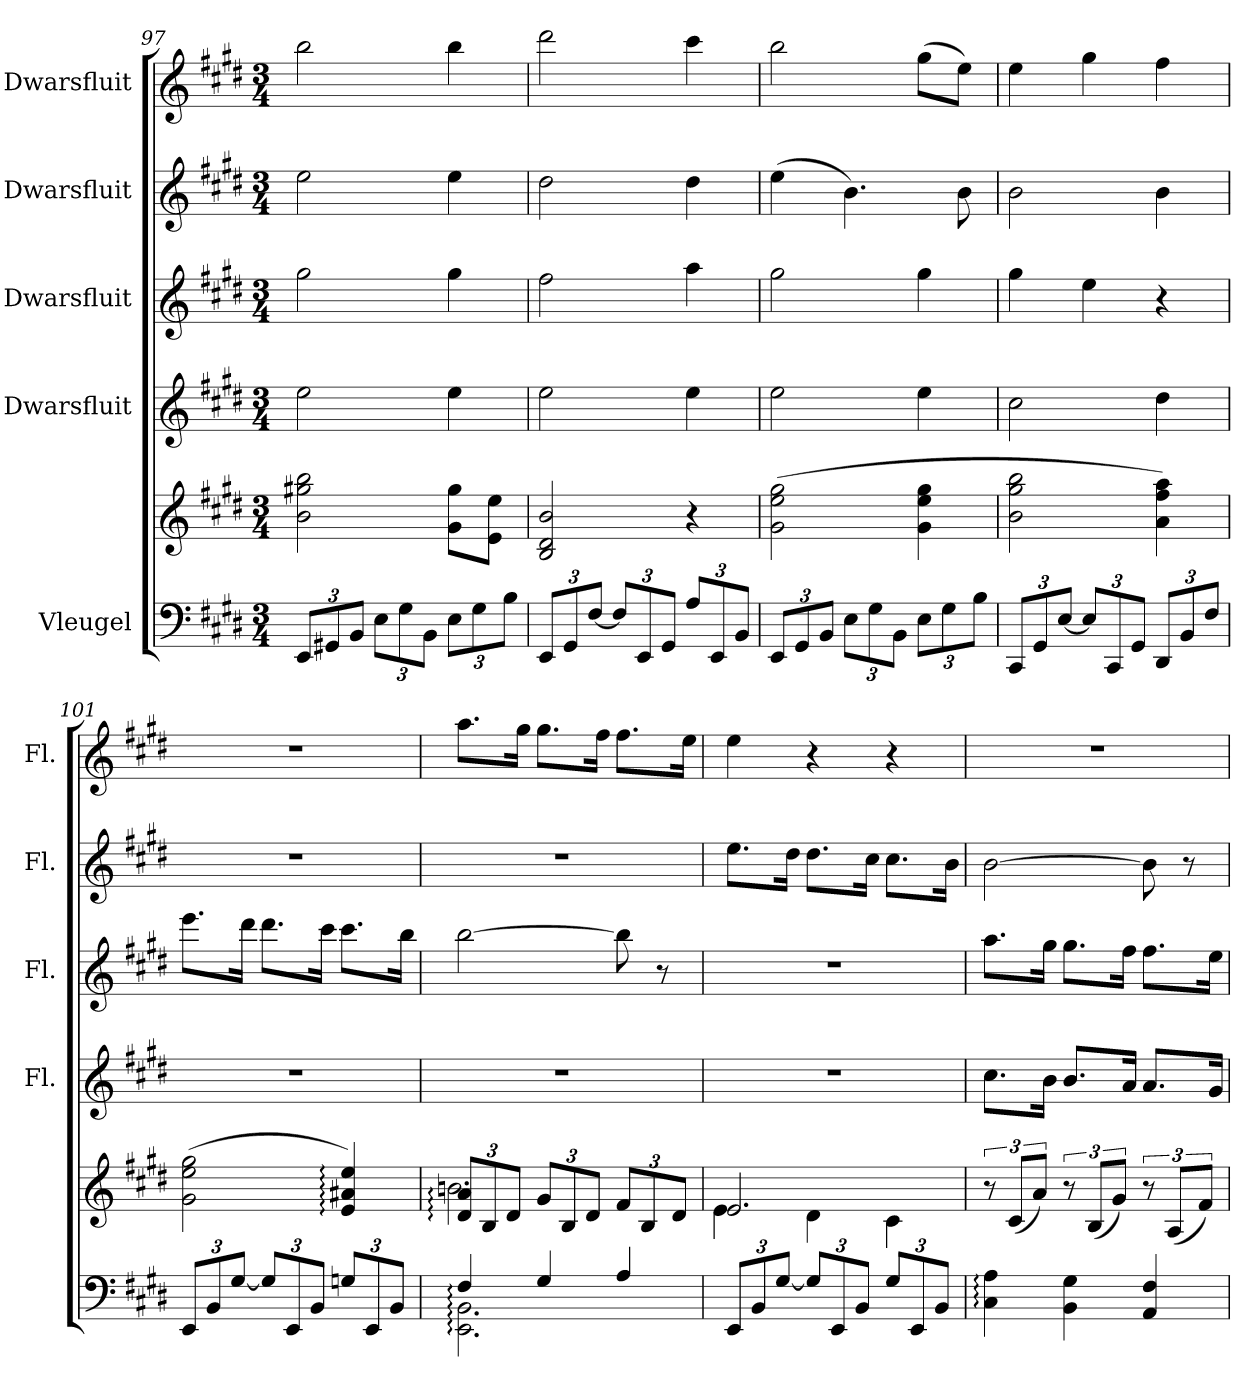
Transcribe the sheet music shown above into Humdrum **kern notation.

**kern	**kern	**kern	**kern	**kern	**kern
*part5	*part5	*part4	*part3	*part2	*part1
*staff6	*staff5	*staff4	*staff3	*staff2	*staff1
*I"Vleugel	*	*I"Dwarsfluit	*I"Dwarsfluit	*I"Dwarsfluit	*I"Dwarsfluit
*	*	*I'Fl.	*I'Fl.	*I'Fl.	*I'Fl.
*clefF4	*clefG2	*clefG2	*clefG2	*clefG2	*clefG2
*k[f#c#g#d#]	*k[f#c#g#d#]	*k[f#c#g#d#]	*k[f#c#g#d#]	*k[f#c#g#d#]	*k[f#c#g#d#]
*M3/4	*M3/4	*M3/4	*M3/4	*M3/4	*M3/4
*Xbrackettup	*	*	*	*	*
=97	=97	=97	=97	=97	=97
12EE/L	2b\ 2gg#X\ 2bb\	2ee\	2gg#\	2ee\	2bb\
12GG#X/	.	.	.	.	.
12BB/J	.	.	.	.	.
12E\L	.	.	.	.	.
12G#\	.	.	.	.	.
12BB\J	.	.	.	.	.
12E\L	8g#\ 8gg#\L	4ee\	4gg#\	4ee\	4bb\
12G#\	.	.	.	.	.
.	8e\ 8ee\J	.	.	.	.
12B\J	.	.	.	.	.
!!LO:PB:g=z
=98	=98	=98	=98	=98	=98
12EE/L	2B/ 2d#/ 2b/	2ee\	2ff#\	2dd#\	2ddd#\
12GG#/	.	.	.	.	.
[12F#/J	.	.	.	.	.
12F#/L]	.	.	.	.	.
12EE/	.	.	.	.	.
12GG#/J	.	.	.	.	.
12A/L	4r	4ee\	4aa\	4dd#\	4ccc#\
12EE/	.	.	.	.	.
12BB/J	.	.	.	.	.
=99	=99	=99	=99	=99	=99
12EE/L	(2g#\ 2ee\ 2gg#\	2ee\	2gg#\	(4ee\	2bb\
12GG#/	.	.	.	.	.
12BB/J	.	.	.	.	.
12E\L	.	.	.	4.b\)	.
12G#\	.	.	.	.	.
12BB\J	.	.	.	.	.
12E\L	4g#\ 4ee\ 4gg#\	4ee\	4gg#\	.	(8gg#\L
12G#\	.	.	.	.	.
.	.	.	.	8b\	8ee\J)
12B\J	.	.	.	.	.
=100	=100	=100	=100	=100	=100
12CC#/L	2b\ 2gg#\ 2bb\	2cc#\	4gg#\	2b\	4ee\
12GG#/	.	.	.	.	.
[12E/J	.	.	.	.	.
12E/L]	.	.	4ee\	.	4gg#\
12CC#/	.	.	.	.	.
12GG#/J	.	.	.	.	.
12DD#/L	4a\ 4ff#\ 4aa\)	4dd#\	4r	4b\	4ff#\
12BB/	.	.	.	.	.
12F#/J	.	.	.	.	.
=101	=101	=101	=101	=101	=101
12EE/L	(2g#\ 2ee\ 2gg#\	2.r	8.eee\L	2.r	2.r
12BB/	.	.	.	.	.
[12G#/J	.	.	.	.	.
.	.	.	16ddd#\Jk	.	.
12G#/L]	.	.	8.ddd#\L	.	.
12EE/	.	.	.	.	.
12BB/J	.	.	.	.	.
.	.	.	16ccc#\Jk	.	.
12Gn/L	4e/: 4a#X/: 4ee/:)	.	8.ccc#\L	.	.
12EE/	.	.	.	.	.
12BB/J	.	.	.	.	.
.	.	.	16bb\Jk	.	.
!!LO:LB:g=z
=102	=102	=102	=102	=102	=102
*^	*	*	*	*	*
*	*	*Xbrackettup	*	*	*	*
*	*	*^	*	*	*	*
4F#:/	2.EE\: 2.BB\:	12d#/: 12a/:L	2.bn:\	2.r	[2bb\	2.r	8.aa\L
.	.	12B/	.	.	.	.	.
.	.	12d#/J	.	.	.	.	.
.	.	.	.	.	.	.	16gg#\Jk
4G#/	.	12g#/L	.	.	.	.	8.gg#\L
.	.	12B/	.	.	.	.	.
.	.	12d#/J	.	.	.	.	.
.	.	.	.	.	.	.	16ff#\Jk
4A/	.	12f#/L	.	.	8bb\]	.	8.ff#\L
.	.	12B/	.	.	.	.	.
.	.	.	.	.	8r	.	.
.	.	12d#/J	.	.	.	.	.
.	.	.	.	.	.	.	16ee\Jk
*v	*v	*	*	*	*	*	*
=103	=103	=103	=103	=103	=103	=103
12EE/L	2.e/	4e\	2.r	2.r	8.ee\L	4ee\
12BB/	.	.	.	.	.	.
[12G#/J	.	.	.	.	.	.
.	.	.	.	.	16dd#\Jk	.
12G#/L]	.	4d#\	.	.	8.dd#\L	4r
12EE/	.	.	.	.	.	.
12BB/J	.	.	.	.	.	.
.	.	.	.	.	16cc#\Jk	.
12G#/L	.	4c#\	.	.	8.cc#\L	4r
12EE/	.	.	.	.	.	.
12BB/J	.	.	.	.	.	.
.	.	.	.	.	16b\Jk	.
*	*v	*v	*	*	*	*
=104	=104	=104	=104	=104	=104
*	*brackettup	*	*	*	*
4C#\: 4A\:	12r	8.cc#\L	8.aa\L	[2b\	2.r
.	(12c#/L	.	.	.	.
.	12a/J)	.	.	.	.
.	.	16b\Jk	16gg#\Jk	.	.
4BB\ 4G#\	12r	8.b/L	8.gg#\L	.	.
.	(12B/L	.	.	.	.
.	12g#/J)	.	.	.	.
.	.	16a/Jk	16ff#\Jk	.	.
4AA/ 4F#/	12r	8.a/L	8.ff#\L	8b\]	.
.	(12A/L	.	.	.	.
.	.	.	.	8r	.
.	12f#/J)	.	.	.	.
.	.	16g#/Jk	16ee\Jk	.	.
=	=	=	=	=	=
*-	*-	*-	*-	*-	*-
